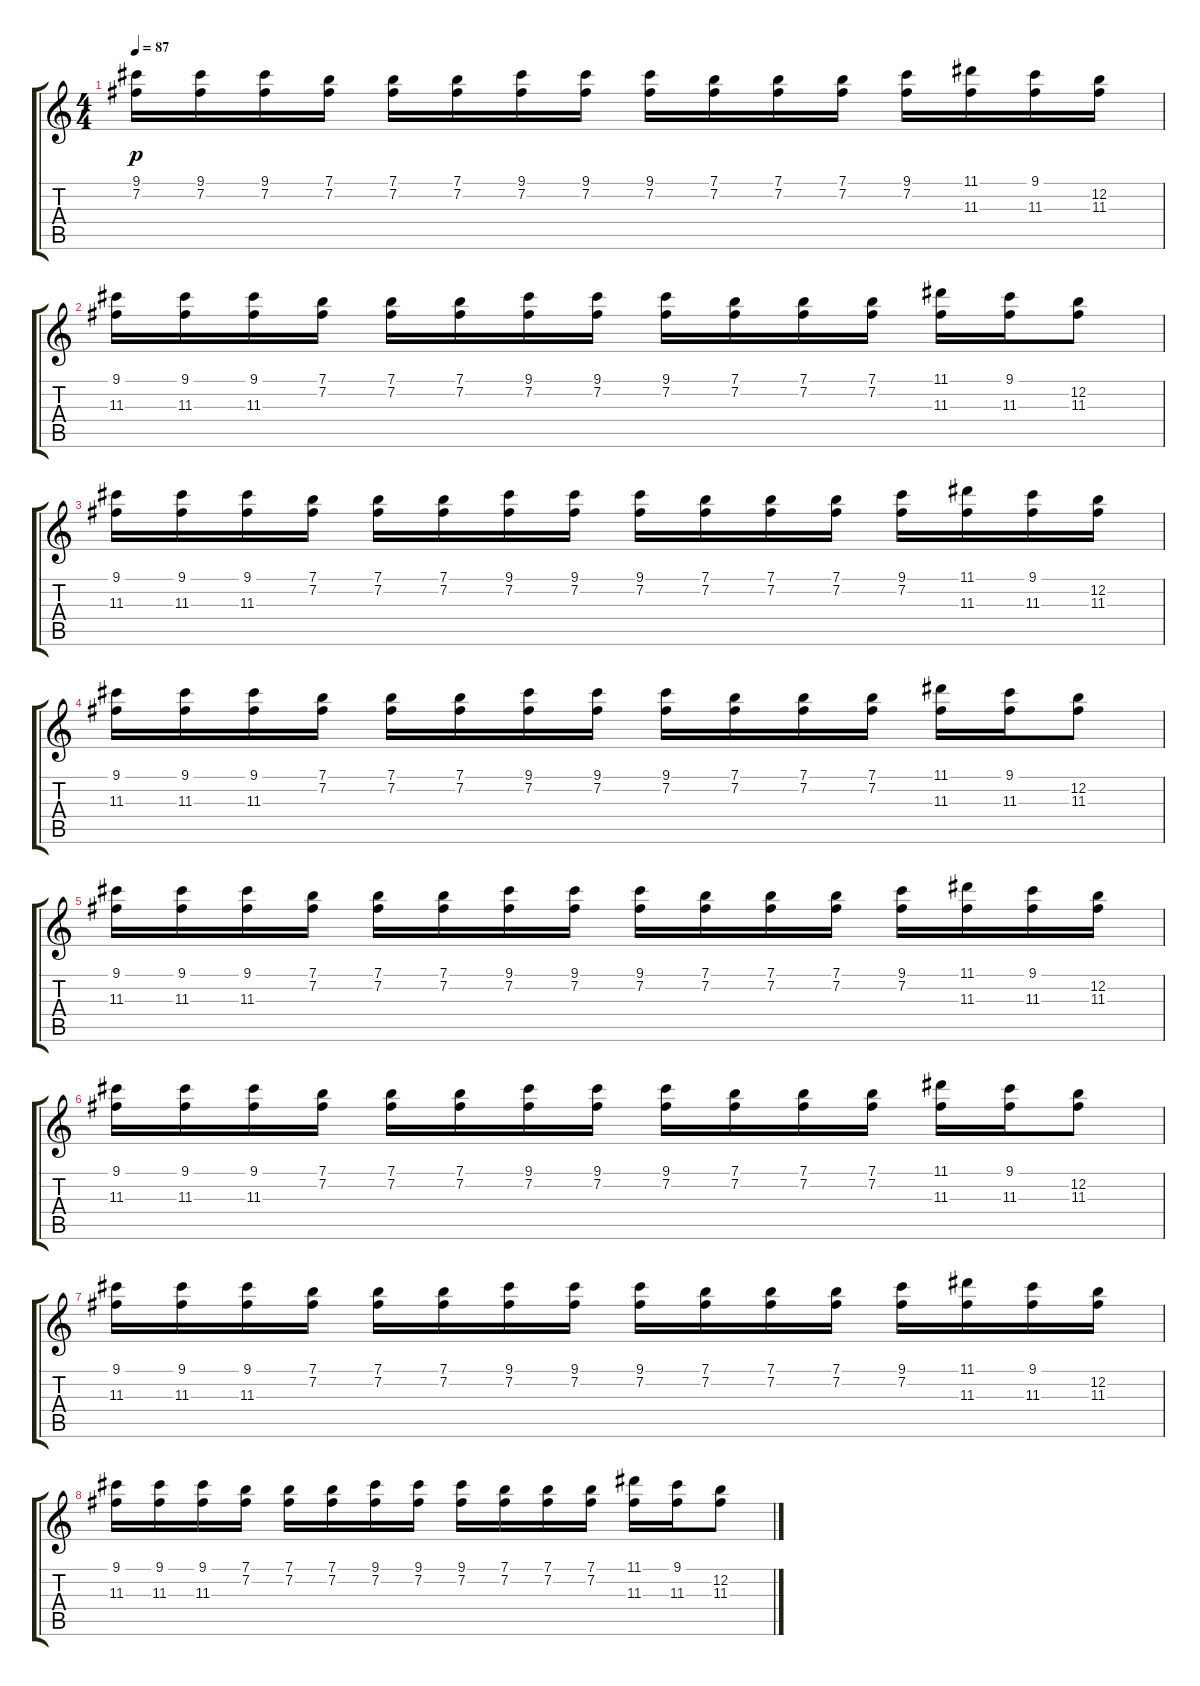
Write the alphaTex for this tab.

\track "" {instrument acousticguitarsteel}
\staff {score tabs}
\tuning (E4 B3 G3 D3 A2 E2) {hide}
\ts (4 4)
\tempo 87
\clef g2
\ks c
(9.1 7.2).16{dy p} (9.1 7.2).16 (9.1 7.2).16 (7.1 7.2).16 (7.1 7.2).16 (7.1 7.2).16 (9.1 7.2).16 (9.1 7.2).16 (9.1 7.2).16 (7.1 7.2).16 (7.1 7.2).16 (7.1 7.2).16 (9.1 7.2).16 (11.1 11.3).16 (9.1 11.3).16 (12.2 11.3).16 |
(9.1 11.3).16 (9.1 11.3).16 (9.1 11.3).16 (7.1 7.2).16 (7.1 7.2).16 (7.1 7.2).16 (9.1 7.2).16 (9.1 7.2).16 (9.1 7.2).16 (7.1 7.2).16 (7.1 7.2).16 (7.1 7.2).16 (11.1 11.3).16 (9.1 11.3).16 (12.2 11.3).8 |
(9.1 11.3).16 (9.1 11.3).16 (9.1 11.3).16 (7.1 7.2).16 (7.1 7.2).16 (7.1 7.2).16 (9.1 7.2).16 (9.1 7.2).16 (9.1 7.2).16 (7.1 7.2).16 (7.1 7.2).16 (7.1 7.2).16 (9.1 7.2).16 (11.1 11.3).16 (9.1 11.3).16 (12.2 11.3).16 |
(9.1 11.3).16 (9.1 11.3).16 (9.1 11.3).16 (7.1 7.2).16 (7.1 7.2).16 (7.1 7.2).16 (9.1 7.2).16 (9.1 7.2).16 (9.1 7.2).16 (7.1 7.2).16 (7.1 7.2).16 (7.1 7.2).16 (11.1 11.3).16 (9.1 11.3).16 (12.2 11.3).8 |
(9.1 11.3).16 (9.1 11.3).16 (9.1 11.3).16 (7.1 7.2).16 (7.1 7.2).16 (7.1 7.2).16 (9.1 7.2).16 (9.1 7.2).16 (9.1 7.2).16 (7.1 7.2).16 (7.1 7.2).16 (7.1 7.2).16 (9.1 7.2).16 (11.1 11.3).16 (9.1 11.3).16 (12.2 11.3).16 |
(9.1 11.3).16 (9.1 11.3).16 (9.1 11.3).16 (7.1 7.2).16 (7.1 7.2).16 (7.1 7.2).16 (9.1 7.2).16 (9.1 7.2).16 (9.1 7.2).16 (7.1 7.2).16 (7.1 7.2).16 (7.1 7.2).16 (11.1 11.3).16 (9.1 11.3).16 (12.2 11.3).8 |
(9.1 11.3).16 (9.1 11.3).16 (9.1 11.3).16 (7.1 7.2).16 (7.1 7.2).16 (7.1 7.2).16 (9.1 7.2).16 (9.1 7.2).16 (9.1 7.2).16 (7.1 7.2).16 (7.1 7.2).16 (7.1 7.2).16 (9.1 7.2).16 (11.1 11.3).16 (9.1 11.3).16 (12.2 11.3).16 |
(9.1 11.3).16 (9.1 11.3).16 (9.1 11.3).16 (7.1 7.2).16 (7.1 7.2).16 (7.1 7.2).16 (9.1 7.2).16 (9.1 7.2).16 (9.1 7.2).16 (7.1 7.2).16 (7.1 7.2).16 (7.1 7.2).16 (11.1 11.3).16 (9.1 11.3).16 (12.2 11.3).8
